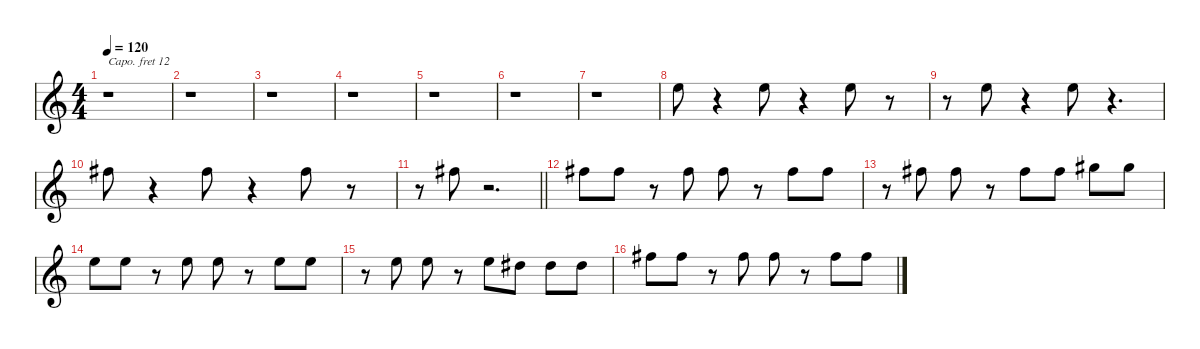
\defaultSystemsLayout 4
\hideDynamics
\bracketExtendMode nobrackets
\singleTrackTrackNamePolicy hidden
\multiTrackTrackNamePolicy hidden
\firstSystemTrackNameMode fullname
\firstSystemTrackNameOrientation horizontal
\otherSystemsTrackNameOrientation horizontal
\track ("Synth 1/2" "pad.synth.") {instrument pad7halo}
\staff {score}
\capo 12
\tuning (Eb4 B3 Gb3 B2 Gb2 B1)
\ts (4 4)
\tempo 120
\clef g2
\ks c
r.1{dy f beam Down} |
r.1{beam Down} |
r.1{beam Down} |
r.1{beam Down} |
r.1{beam Down} |
r.1{beam Down} |
r.1{beam Down} |
1.1.8{instrument pad7halo beam Down} r.4{beam Down} 1.1.8{beam Down} r.4{beam Down} 1.1.8{beam Down} r.8{beam Down} |
r.8{beam Down} 1.1.8{beam Down} r.4{beam Down} 1.1.8{beam Down} r.4{d beam Down} |
3.1{acc #}.8{beam Down} r.4{beam Down} 3.1{acc #}.8{beam Down} r.4{beam Down} 3.1{acc #}.8{beam Down} r.8{beam Down} |
\barLineRight lightlight
r.8{beam Down} 3.1{acc #}.8{beam Down} r.2{d beam Down} |
3.1{acc #}.8{instrument lead4chiff beam Down} 3.1{acc #}.8{beam Down} r.8{beam Down} 3.1{acc #}.8{beam Down} 3.1{acc #}.8{beam Down} r.8{beam Down} 3.1{acc #}.8{beam Down} 3.1{acc #}.8{beam Down} |
r.8{beam Down} 3.1{acc #}.8{beam Down} 3.1{acc #}.8{beam Down} r.8{beam Down} 3.1{acc #}.8{beam Down} 3.1{acc #}.8{beam Down} 5.1{acc #}.8{beam Down} 5.1{acc #}.8{beam Down} |
5.2.8{beam Down} 5.2.8{beam Down} r.8{beam Down} 5.2.8{beam Down} 5.2.8{beam Down} r.8{beam Down} 5.2.8{beam Down} 5.2.8{beam Down} |
r.8{beam Down} 5.2.8{beam Down} 5.2.8{beam Down} r.8{beam Down} 5.2.8{beam Down} 4.2{acc #}.8{beam Down} 4.2{acc #}.8{beam Down} 4.2{acc #}.8{beam Down} |
3.1{acc #}.8{beam Down} 3.1{acc #}.8{beam Down} r.8{beam Down} 3.1{acc #}.8{beam Down} 3.1{acc #}.8{beam Down} r.8{beam Down} 3.1{acc #}.8{beam Down} 3.1{acc #}.8{beam Down}
